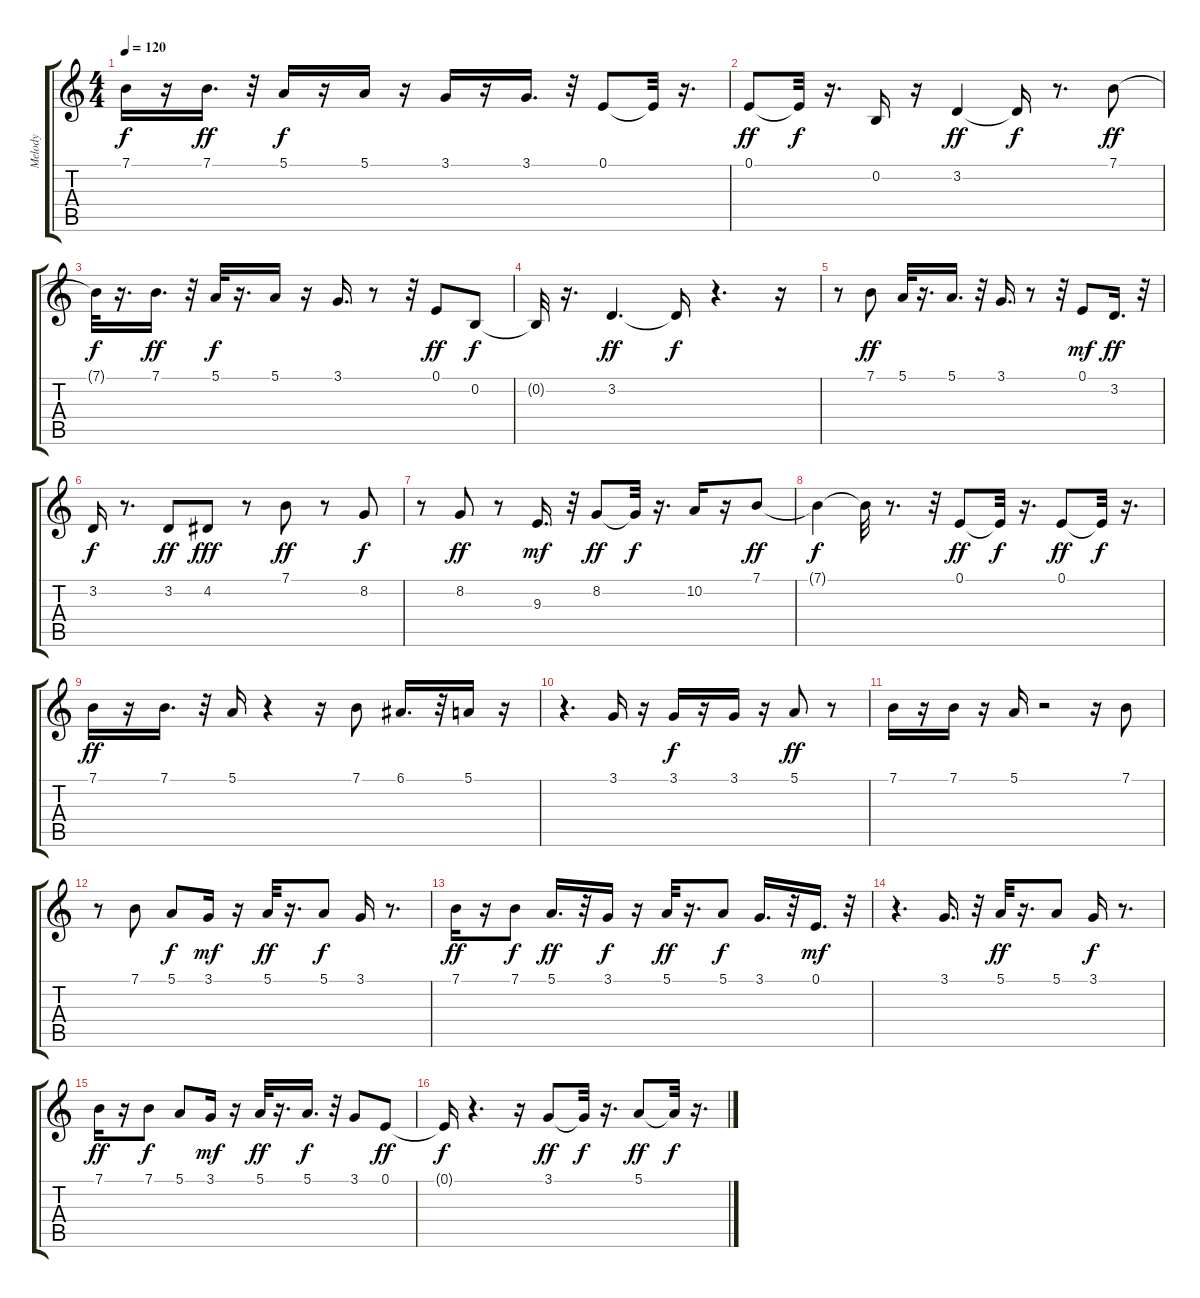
\track ("Melody " "Melody ") {instrument vibraphone}
\staff {score tabs}
\tuning (E4 B3 G3 D3 A2 E2) {hide}
\ts (4 4)
\tempo 120
\clef g2
\ks c
7.1.16{dy f} r.16 7.1.16{d dy ff} r.32 5.1.16{dy f} r.16 5.1.16 r.16 3.1.16 r.16 3.1.16{d} r.32 0.1.8 0.1{t}.32 r.16{d} |
0.1.8{dy ff} 0.1{t}.32{dy f} r.16{d} 0.2.16 r.16 3.2.4{dy ff} 3.2{t}.16{dy f} r.8{d} 7.1.8{dy ff} |
7.1{t}.32{dy f} r.16{d} 7.1.16{d dy ff} r.32 5.1.32{dy f} r.16{d} 5.1.16 r.16 3.1.16{d} r.8 r.32 0.1.8{dy ff} 0.2.8{dy f} |
0.2{t}.32 r.16{d} 3.2.4{d dy ff} 3.2{t}.16{dy f} r.4{d} r.16 |
r.8 7.1.8{dy ff} 5.1.32 r.16{d} 5.1.16{d} r.32 3.1.16{d} r.8 r.32 0.1.8{dy mf} 3.2.16{d dy ff} r.32 |
3.2.16{dy f} r.8{d} 3.2.8{dy ff} 4.2.8{dy fff} r.8 7.1.8{dy ff} r.8 8.2.8{dy f} |
r.8 8.2.8{dy ff} r.8 9.3.16{d dy mf} r.32 8.2.8{dy ff} 8.2{t}.32{dy f} r.16{d} 10.2.16 r.16 7.1.8{dy ff} |
7.1{t}.4{dy f} 7.1{t}.32 r.8{d} r.32 0.1.8{dy ff} 0.1{t}.32{dy f} r.16{d} 0.1.8{dy ff} 0.1{t}.32{dy f} r.16{d} |
7.1.16{dy ff} r.16 7.1.16{d} r.32 5.1.16 r.4 r.16 7.1.8 6.1.16{d} r.32 5.1.16 r.16 |
r.4{d} 3.1.16 r.16 3.1.16{dy f} r.16 3.1.16 r.16 5.1.8{dy ff} r.8 |
7.1.16 r.16 7.1.16 r.16 5.1.16 r.2 r.16 7.1.8 |
r.8 7.1.8 5.1.8{dy f} 3.1.16{dy mf} r.16 5.1.32{dy ff} r.16{d} 5.1.8{dy f} 3.1.16 r.8{d} |
7.1.16{dy ff} r.16 7.1.8{dy f} 5.1.16{d dy ff} r.32 3.1.16{dy f} r.16 5.1.32{dy ff} r.16{d} 5.1.8{dy f} 3.1.16{d} r.32 0.1.16{d dy mf} r.32 |
r.4{d} 3.1.16{d} r.32 5.1.32{dy ff} r.16{d} 5.1.8 3.1.16{dy f} r.8{d} |
7.1.16{dy ff} r.16 7.1.8{dy f} 5.1.8 3.1.16{dy mf} r.16 5.1.32{dy ff} r.16{d} 5.1.16{d dy f} r.32 3.1.8 0.1.8{dy ff} |
0.1{t}.16{dy f} r.4{d} r.16 3.1.8{dy ff} 3.1{t}.32{dy f} r.16{d} 5.1.8{dy ff} 5.1{t}.32{dy f} r.16{d}
